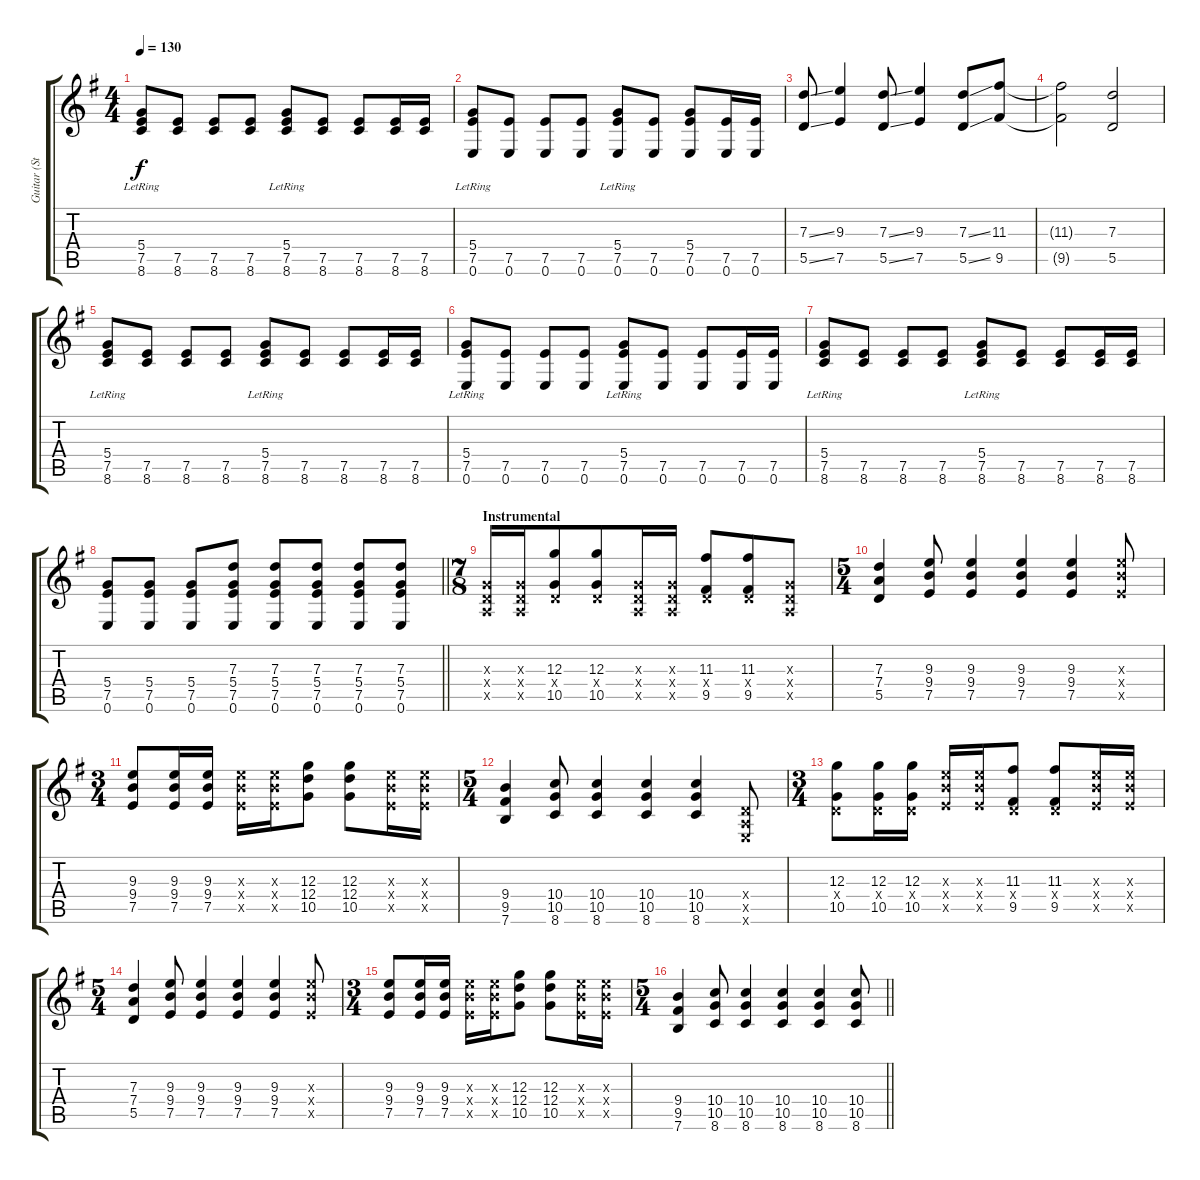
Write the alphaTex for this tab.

\track ("Guitar (Standard Tuning) - Simon Neil" "Guitar (St") {instrument electricguitarclean}
\staff {score tabs}
\tuning (E4 B3 G3 D3 A2 E2) {hide}
\ts (4 4)
\tempo 130
\clef g2
\ks eminor
(5.4{lr} 7.5 8.6).8{dy f} (7.5 8.6).8 (7.5 8.6).8 (7.5 8.6).8 (5.4{lr} 7.5 8.6).8 (7.5 8.6).8 (7.5 8.6).8 (7.5 8.6).16 (7.5 8.6).16 |
(5.4{lr} 7.5 0.6).8 (7.5 0.6).8 (7.5 0.6).8 (7.5 0.6).8 (5.4{lr} 7.5 0.6).8 (7.5 0.6).8 (5.4 7.5 0.6).8 (7.5 0.6).16 (7.5 0.6).16 |
(7.3{ss} 5.5{ss}).8 (9.3 7.5).4 (7.3{ss} 5.5{ss}).8 (9.3 7.5).4 (7.3{ss} 5.5{ss}).8 (11.3 9.5).8 |
(11.3{t} 9.5{t}).2 (7.3 5.5).2 |
(5.4{lr} 7.5 8.6).8 (7.5 8.6).8 (7.5 8.6).8 (7.5 8.6).8 (5.4{lr} 7.5 8.6).8 (7.5 8.6).8 (7.5 8.6).8 (7.5 8.6).16 (7.5 8.6).16 |
(5.4{lr} 7.5 0.6).8 (7.5 0.6).8 (7.5 0.6).8 (7.5 0.6).8 (5.4{lr} 7.5 0.6).8 (7.5 0.6).8 (7.5 0.6).8 (7.5 0.6).16 (7.5 0.6).16 |
(5.4{lr} 7.5 8.6).8 (7.5 8.6).8 (7.5 8.6).8 (7.5 8.6).8 (5.4{lr} 7.5 8.6).8 (7.5 8.6).8 (7.5 8.6).8 (7.5 8.6).16 (7.5 8.6).16 |
\barLineRight lightlight
(5.4 7.5 0.6).8 (5.4 7.5 0.6).8 (5.4 7.5 0.6).8{volume 14} (7.3 5.4 7.5 0.6).8 (7.3 5.4 7.5 0.6).8{volume 15} (7.3 5.4 7.5 0.6).8 (7.3 5.4 7.5 0.6).8 (7.3 5.4 7.5 0.6).8 |
\ts (7 8)
\section ("" "Instrumental")
(0.3{x} 0.4{x} 0.5{x}).16{volume 16} (0.3{x} 0.4{x} 0.5{x}).16 (12.3 0.4{x} 10.5).8 (12.3 0.4{x} 10.5).8 (0.3{x} 0.4{x} 0.5{x}).16 (0.3{x} 0.4{x} 0.5{x}).16 (11.3 0.4{x} 9.5).8 (11.3 0.4{x} 9.5).8 (0.3{x} 0.4{x} 0.5{x}).8 |
\ts (5 4)
(7.3 7.4 5.5).4{volume 16 instrument overdrivenguitar} (9.3 9.4 7.5).8 (9.3 9.4 7.5).4 (9.3 9.4 7.5).4 (9.3 9.4 7.5).4 (9.3{x} 9.4{x} 7.5{x}).8 |
\ts (3 4)
(9.3 9.4 7.5).8 (9.3 9.4 7.5).16 (9.3 9.4 7.5).16 (9.3{x} 9.4{x} 7.5{x}).16 (9.3{x} 9.4{x} 7.5{x}).16 (12.3 12.4 10.5).8 (12.3 12.4 10.5).8 (9.3{x} 9.4{x} 7.5{x}).16 (9.3{x} 9.4{x} 7.5{x}).16 |
\ts (5 4)
(9.4 9.5 7.6).4 (10.4 10.5 8.6).8 (10.4 10.5 8.6).4 (10.4 10.5 8.6).4 (10.4 10.5 8.6).4 (0.4{x} 0.5{x} 0.6{x}).8 |
\ts (3 4)
(12.3 0.4{x} 10.5).8 (12.3 0.4{x} 10.5).16 (12.3 0.4{x} 10.5).16 (9.3{x} 9.4{x} 7.5{x}).16 (9.3{x} 9.4{x} 7.5{x}).16 (11.3 0.4{x} 9.5).8 (11.3 0.4{x} 9.5).8 (9.3{x} 9.4{x} 7.5{x}).16 (9.3{x} 9.4{x} 7.5{x}).16 |
\ts (5 4)
(7.3 7.4 5.5).4 (9.3 9.4 7.5).8 (9.3 9.4 7.5).4 (9.3 9.4 7.5).4 (9.3 9.4 7.5).4 (9.3{x} 9.4{x} 7.5{x}).8 |
\ts (3 4)
(9.3 9.4 7.5).8 (9.3 9.4 7.5).16 (9.3 9.4 7.5).16 (9.3{x} 9.4{x} 7.5{x}).16 (9.3{x} 9.4{x} 7.5{x}).16 (12.3 12.4 10.5).8 (12.3 12.4 10.5).8 (9.3{x} 9.4{x} 7.5{x}).16 (9.3{x} 9.4{x} 7.5{x}).16 |
\ts (5 4)
\barLineRight lightlight
(9.4 9.5 7.6).4 (10.4 10.5 8.6).8 (10.4 10.5 8.6).4 (10.4 10.5 8.6).4 (10.4 10.5 8.6).4 (10.4 10.5 8.6).8
